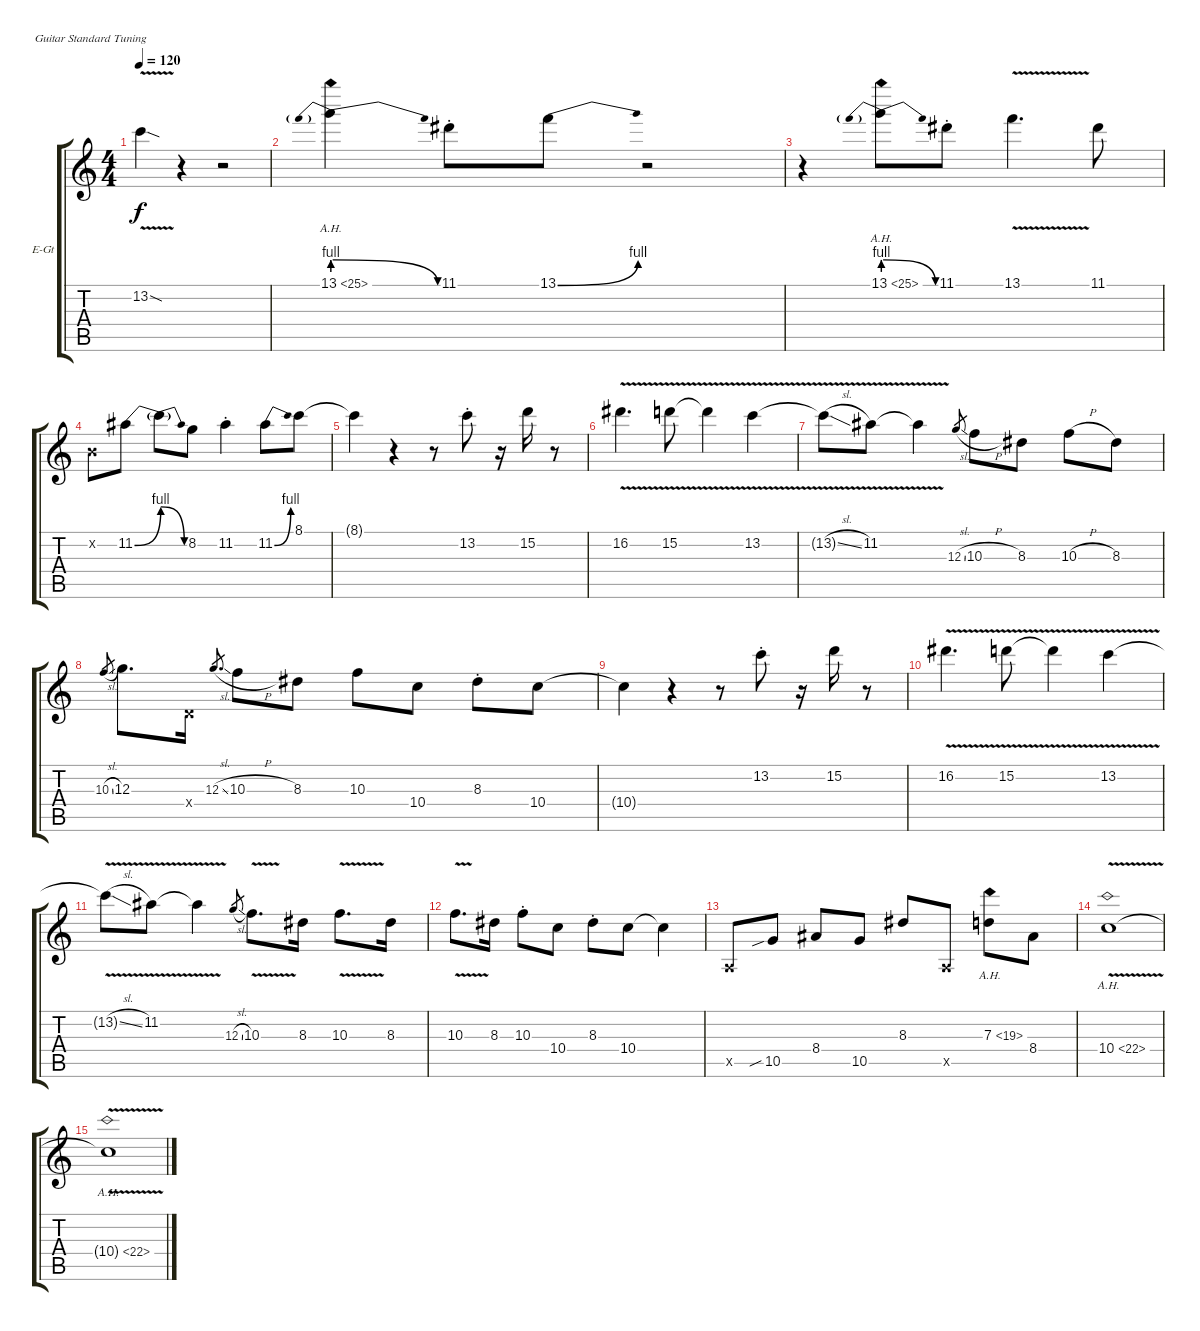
\defaultSystemsLayout 4
\bracketExtendMode groupsimilarinstruments
\firstSystemTrackNameOrientation horizontal
\otherSystemsTrackNameOrientation horizontal
\track ("Electric Guitar" "E-Gt") {multiBarRest instrument overdrivenguitar}
\staff {score tabs}
\tuning (E4 B3 G3 D3 A2 E2)
\ts (4 4)
\tempo 120
\clef g2
\ks c
13.2{v sod t}.4{dy f} r.4 r.2 |
13.1{be (prebendrelease 0 4 59.4 0) ah 12}.4 11.1{st}.8 13.1{be (bend 0 0 59.4 4)}.8 r.2 |
r.4 13.1{be (prebendrelease 0 4 59.4 0) ah 12}.8 11.1{st}.8 13.1{v}.4{d} 11.1.8 |
0.2{x}.8 11.2{be (bend 0 0 60 4)}.8 11.2{be (release 0 4 59.4 0) t}.8 8.2.8 11.2{st}.4 11.2{be (bend 0 0 60 4)}.8 8.1.8 |
8.1{t}.4 r.4 r.8 13.2{st}.8 r.16 15.2.16 r.8 |
16.2{v}.4{d} 15.2{v}.8 15.2{v t}.4 13.2{v}.4 |
13.2{v sl t}.8 11.2{v}.8 11.2{v t}.4 12.3{sl}.8{gr} 10.3{h}.8 8.3.8 10.3{h}.8 8.3.8 |
10.3{sl}.8{gr} 12.3.8{d} 0.4{x}.16 12.3{sl}.8{d gr} 10.3{h}.8 8.3.8 10.3.8 10.4.8 8.3{st}.8 10.4.8 |
10.4{t}.4 r.4 r.8 13.2{st}.8 r.16 15.2.16 r.8 |
16.2{v}.4{d} 15.2{v}.8 15.2{v t}.4 13.2{v}.4 |
13.2{v sl t}.8 11.2{v}.8 11.2{v t}.4 12.3{sl}.8{gr} 10.3{v}.8{d} 8.3.16 10.3{v}.8{d} 8.3.16 |
10.3{v}.8{d} 8.3.16 10.3{st}.8 10.4.8 8.3{st}.8 10.4.8 10.4{t}.4 |
0.5{x}.8 10.5{sib}.8 8.4.8 10.5.8 8.3.8 0.5{x}.8 7.3{ah 12}.8 8.4.8 |
10.4{ah 12 v}.1 |
10.4{ah 12 v t}.1
